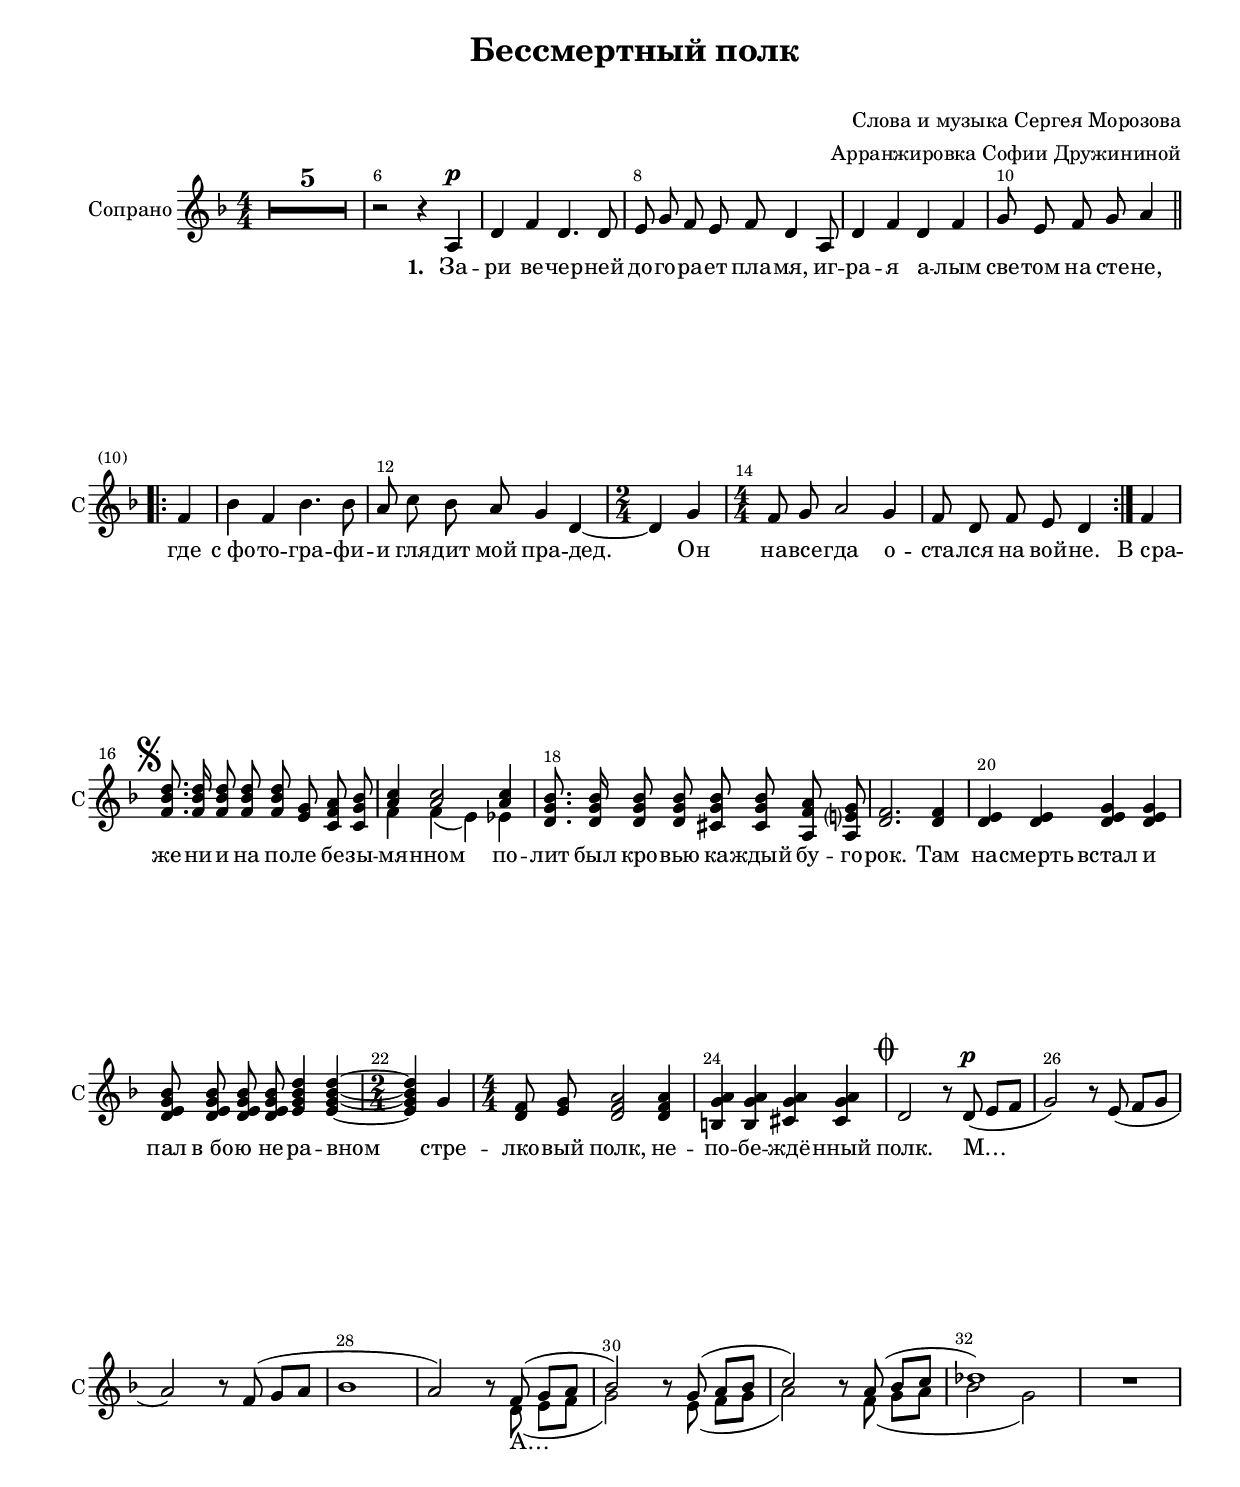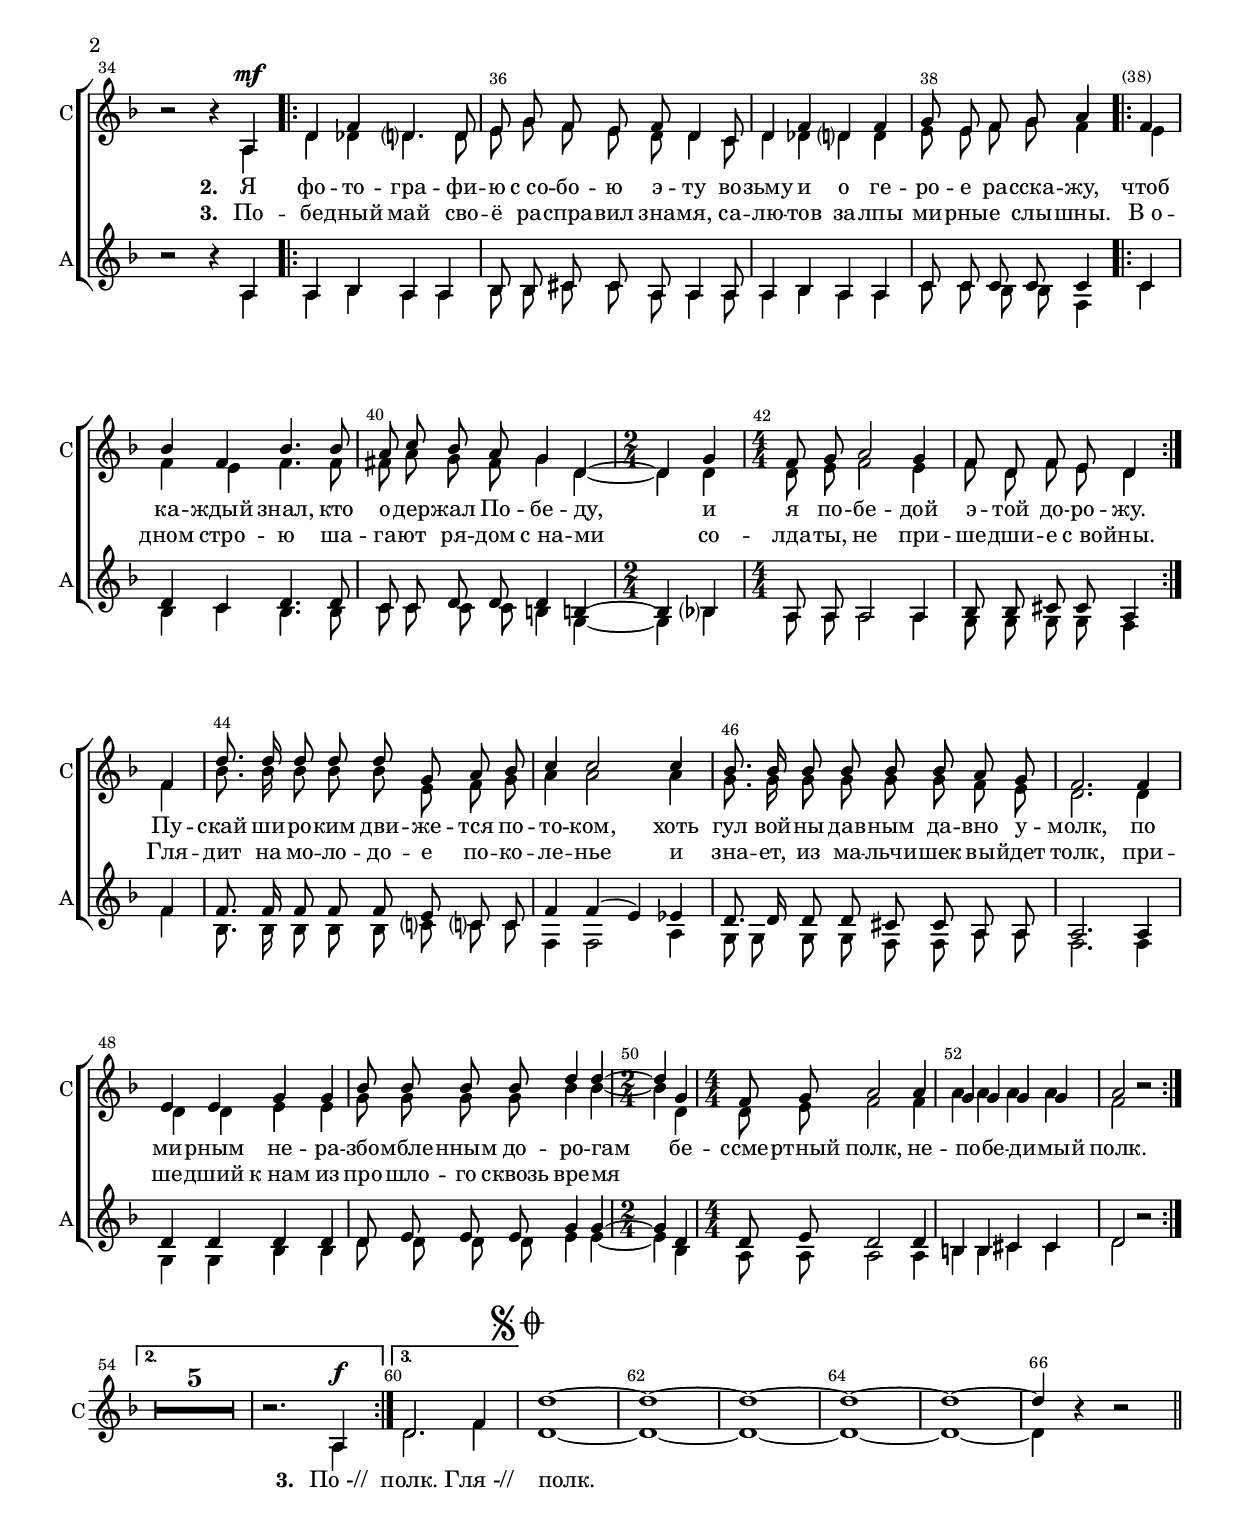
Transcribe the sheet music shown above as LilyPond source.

\version "2.24.2"

% закомментируйте строку ниже, чтобы получался pdf с навигацией
%#(ly:set-option 'point-and-click #f)
#(ly:set-option 'midi-extension "mid")
#(set-default-paper-size "a4")
#(set-global-staff-size 18)

\header {
  title = "Бессмертный полк"
  subtitle = " "
%  composer = "М. Матвеев"
  composer = "Слова и музыка Сергея Морозова"
  arranger = "Арранжировка Софии Дружининой"
  % Удалить строку версии LilyPond 
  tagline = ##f
}

global = {
  \key d \minor
  \time 4/4
  \numericTimeSignature
  \autoBeamOff
      \set Score.skipBars = ##t
    \override MultiMeasureRest.expand-limit = #1
}

%make visible number of every 2-nd bar
secondbar = {
  \override Score.BarNumber.break-visibility = #end-of-line-invisible
  \override Score.BarNumber.X-offset = #1
  \override Score.BarNumber.self-alignment-X = #LEFT
  \set Score.barNumberVisibility = #(every-nth-bar-number-visible 2)
}

%use this as temporary line break
abr = { \break }
pbr = { \pageBreak }

% uncommend next line when finished
%abr = {}

%once hide accidental (runaround for cadenza
nat = { \once \hide Accidental }

sopvoice = \relative c' {
  \global
  \dynamicUp
  \secondbar  
  R1*5
  r2 r4 a4\p |
    d4 f d4. 8 | 
    
    e8 g f e f d4 a8 |
    d4 f d f |
    g8 e f g a4 \repeat volta 2 {f | 
    
    bes4 f bes4. 8 |
    a c bes a g4 d~ |
    \time 2/4 d g | 
    \time 4/4 f8 g a2 g4 | 
    
    
    
    
    f8 d f e d4  }  f4 | % segno
    \mark \markup { \musicglyph #"scripts.segno"}
    <f bes d>8. 16 8 8 8 <e g>8 <c f a> <c g' bes> | 
    << \voiceOne { <a' c>4 2 4 } \new Voice { \voiceTwo f4 f( e) es } >>
    \oneVoice <d g bes>8. 16 8 8 <cis g' bes>8 8 <a f' a>8 <a e' g>8 |
    <d f>2. 4 |
    <d e>4 4 <d e g>4 4 | 
    
    <d e g bes> 8 8 8 8 <e g bes d>4 4~ |
    \time 2/4 4 g |
    \time 4/4 <d f>8 <e g> <d f a>2 4 |
    <b g' a>4 4 <cis g' a>4 4 |  %fonar


\mark \markup { \musicglyph #"scripts.coda" }
      d2 r8 d\p( e[ f] |
      g2) r8 e( f[ g] |
      a2) r8 f( g[ a] |
      bes1 |
            \voiceOne

      a2) r8  f( g[ a] |
      bes2) r8 g( a[ bes] |
      c2) r8  a( bes[ c] |
       des1)
      R1 |
      
      
      r2 r4 a,4\mf
      \repeat volta 3 {
      % verse 2
      d4 f d4. d8 |
      e8 g f e f d4 c8 |
      d4 f d f |
      g8 e f g a4 \repeat volta 2 {f | 
      
      bes4 f bes4. bes8 |
      a8 c bes a g4 d~ |
      \time 2/4 d4 g |
      \time 4/4 f8 g a2 g4 | 
      
      f8 d f e d4} f |
      d'8. 16 8 8 8 g,8 a bes |
      c4 2 4 |
      bes8. 16 8 8 8 8 a8 g |
      f2. 4 |
      e4 e g g |
      bes8 8 8 8 d4 d~ |
      \time 2/4 d g, |
      \time 4/4 f8 g a2 a4 |
      g g g g |
      a2 r2 |
      }

\alternative {
  {}
  {

       R1*5
      r2. a,4\f 
  }
  {

      d2. f4
  }
}

  \mark \markup { \musicglyph #"scripts.segno" \musicglyph #"scripts.coda" }
  d'1~
  1~1~1~1~4 r4 r2
  
 \bar "||"
}

sopvoiceii = \relative c'' {
  \global
  \dynamicDown
  \secondbar  
  \voiceTwo
  s1*5
  s1*4
  s2.
  \repeat volta 2 { s4 s1*2 s2 s1 s2. }
  s1*6
  s1*6
  s2.
  
  
  
      
            s2 r8 d,( e[ f] |
      g2) r8 e( f[ g] |
      a 2) r8  f( g[ a] |
       bes2 g)
      R1 | \pbr
      
      \voiceTwo
      
      r2 r4 a,4
       \repeat volta 3 {
      
      % verse 2
      d4 des d4. d8 |
      e8 g f e d d4 c8 |
      d4 des d d |
      e8 e f g f4 \repeat volta 2 { e |
      
      f4 e f4. f8 |
      fis8 a g fis g4 d~ |
      d d |
      d8 e f2 e4 |
      
      f8 d f e d4 } f |
      bes8. 16 8 8 8 e,8 f g |
      a4 2 4 |
      g8. 16 8 8 8 8 f e |
      d2. 4 \abr
      
      d4 d e e |
      g8 g g g bes4 bes~ |
      bes d, |
      d8 e f2 f4 |
      a4 a a a |
      f2 r2 \abr

       }
       
       \alternative {
         {}
         {

      R1*5
      r2. a,4
         }
         {

      d2. f4
         }
       }
  d1~
  1~1~1~1~4 r4 r2
  
 \bar "||"
}

altvoice = \relative c' {
  \global
  \dynamicDown  
  \voiceOne
  R1*5
  R1*4
  R2.
  \repeat volta 2 { R4 R1*2 R2 R1 R2. }
  R1*6
  R2.
  R1*11
   r2 r4 a4 |
  a bes a a |
  bes8 bes cis cis a8 a4 a8 |
  a4 bes a a |
  c8 c c c c4 \repeat volta 2 { c |
  
  d4 c d4. d8 |
  c8 c d8 d d4 b~ |
  b bes |
  a8 a a2 a4 |
  
  bes8 8 cis cis a4 }  f'4 |
  
  f8. 16 8 8 8 e c c |
  f4 f( e) es |
  d8. 16 8 8 cis cis a a  |
  a2. 4 |
  
  d4 4 4 4 |
  d8 e e e g4 g~ |
  g4 d |
  d8 e d2 4 |
  b4 b cis cis |
  d2 r2
  
  
  
  
}

altvoiceii = \relative c' {
  \global
    
  \voiceTwo
  R1*5
  R1*4
  R2.
  \repeat volta 2 { R4 R1*2 R2 R1 R2. }
  R1*6
  R2.
  R1*11
  r2 r4 a4 |
    a bes a a |
  bes8 bes cis cis a8 a4 a8 |
  a4 bes a a |
  c8 c bes bes f4 \repeat volta 2 { c' |
  
  bes4 c bes4. 8 |
  c8 c c8 c b4 g~ |
  g bes |
  a8 a a2 a4 |
  
  g8 8 8 8 f4 } f'
  bes,8. 16 8 8 8 c c c |
  f,4 2 a4 |
  g8 8 8 8 f8 f a8 a |
  f2. 4
  
  g4 g bes bes |
  d8 d d d e4 e~ |
  e bes |
  a8 8 2 4 |
  b4 b cis cis |
  d2 r2 |
  
  
  
  
}



lyricscore = \lyricmode {
  \set stanza = "1. " За -- ри ве -- чер -- ней до -- го -- ра -- ет пла -- мя,
  иг -- ра -- я а -- лым све -- том на сте -- не,
  где с_фо -- то -- гра -- фи -- и гля -- дит мой пра -- дед.
  Он на -- все -- гда о -- ста -- лся на вой -- не.
    
  
  В_сра -- же -- ни -- и на по -- ле бе -- зы -- мя -- нном
  по -- лит был кро -- вью ка -- ждый бу -- го -- рок.
  Там на -- смерть встал и пал в_бо -- ю не -- ра -- вном
  стре -- лко -- вый полк, не -- по -- бе -- ждё -- нный полк.
  М… _ _
  А… _ _
  
  \set stanza = "2. "
  Я фо -- то -- гра -- фи -- ю с_со -- бо -- ю э -- ту
  во -- зьму и о ге -- ро -- е ра -- сска -- жу,
  чтоб ка -- ждый знал, кто о -- дер -- жал По -- бе -- ду,
  и я по -- бе -- дой э -- той до -- ро -- жу.
  
  Пу -- скай ши -- ро -- ким дви -- же -- тся по -- то -- ком,
  хоть гул вой -- ны дав -- ным да -- вно у -- молк,
  по ми -- рным не -- ра -- збо -- мбле -- нным до -- ро -- гам
  бе -- ссме -- ртный полк, не -- по -- бе -- ди -- мый полк.
  
  \set stanza = "3. " По_-// полк. Гля_-//  полк.
}

lyricscorei = \lyricmode {
  _ _ _ _ _ _ _ _ _ _ _
  _ _ _ _ _ _ _ _ _ _
  _ _ _ _ _ _ _ _ _ _ _
  _ _ _ _ _ _ _ _ _ _
  
  _ _ _ _ _ _ _ _ _ _ _
  _ _ _ _ _ _ _ _ _ _
  _ _ _ _ _ _ _ _ _ _ _
  _ _ _ _ _ _ _ _ _ _
  _ _ _
  _ _ _
  \set stanza = "3. " По -- бе -- дный май сво -- ё ра -- спра -- вил зна -- мя,
  са -- лю -- тов за -- лпы ми -- рны -- е слы -- шны.
  В_о -- дном стро -- ю ша -- га -- ют ря -- дом с_на -- ми
  со -- лда -- ты, не при -- ше -- дши -- е с_во -- йны.
  
  Гля -- дит на мо -- ло -- до -- е по -- ко -- ле -- нье
  и зна -- ет, из ма -- льчи -- шек вы -- йдет толк,
  при -- ше -- дший к_нам из про -- шло -- го сквозь вре -- мя
  
  
}


\bookpart {
  \paper {
    top-margin = 15
    left-margin = 15
    right-margin = 10
    bottom-margin = 35
    indent = 15
    
    ragged-last-bottom = ##f
  }
  \score {
 %     \transpose es f {
    \new ChoirStaff <<
      \new Staff = "upstaff" \with {
        instrumentName = "Сопрано"
        shortInstrumentName = "С"
      } <<
         {\new Voice = "soprano" \oneVoice \sopvoice }
      { \new Voice = "sopranoii"  \sopvoiceii }
      >> 
      
      \new Lyrics \lyricsto "soprano" { \lyricscore }
      \new Lyrics \lyricsto "soprano" { \lyricscorei }
      
     \new Staff = "downlstaff" \with {
        instrumentName = "Альты"
        shortInstrumentName = "А"
      } <<
        \new Voice  = "alto" {  \altvoice }
        \new Voice  = "altoii" { \altvoiceii }
      >> 
      
  %          \new Lyrics \lyricsto "alto" { \lyricscore }

      
      % or: \new Lyrics \lyricsto "soprano" { \lyricscore }
      % alternative lyrics above up staff
      %\new Lyrics \with {alignAboveContext = "upstaff"} \lyricsto "soprano" \lyricst
    >>
 %     }  % transposeµ
    \layout { 
      \context {
        \Score
%         \override BarNumber.break-visibility = #end-of-line-invisible
%          \override BarNumber.self-alignment-X = #LEFT
%          \override BarNumber.stencil  = #(make-stencil-boxer 0.1 0.25 ly:text-interface::print)
%          barNumberVisibility = #all-bar-numbers-visible
%          barNumberVisibility = #(every-nth-bar-number-visible 2)
}
      \context {
        \Staff
        \accidentalStyle modern-voice-cautionary
        \RemoveAllEmptyStaves
        \consists Merge_rests_engraver
        % удаляем обозначение темпа из общего плана
        %  \remove "Time_signature_engraver"
        %  \remove "Bar_number_engraver"
        %\RemoveEmptyStaves
        %\override VerticalAxisGroup.remove-first = ##t
      }
      %Metronome_mark_engraver
    }
  }
  


  
}

\bookpart {
  \score {
    \unfoldRepeats
 %     \transpose es f {
    \new ChoirStaff <<
      \new Staff = "upstaff" \with {
        instrumentName = "Хор"
        shortInstrumentName = "Х"
        midiInstrument = "voice oohs"
      } <<
        \new Voice = "soprano" <<  \sopvoice \sopvoiceii >>
        \new Voice  = "alto" << \altvoice \altvoiceii >>
      >> 
           
    >>
%      }  % transposeµ
    \midi {
      \tempo 4=90
    }
  }
}
